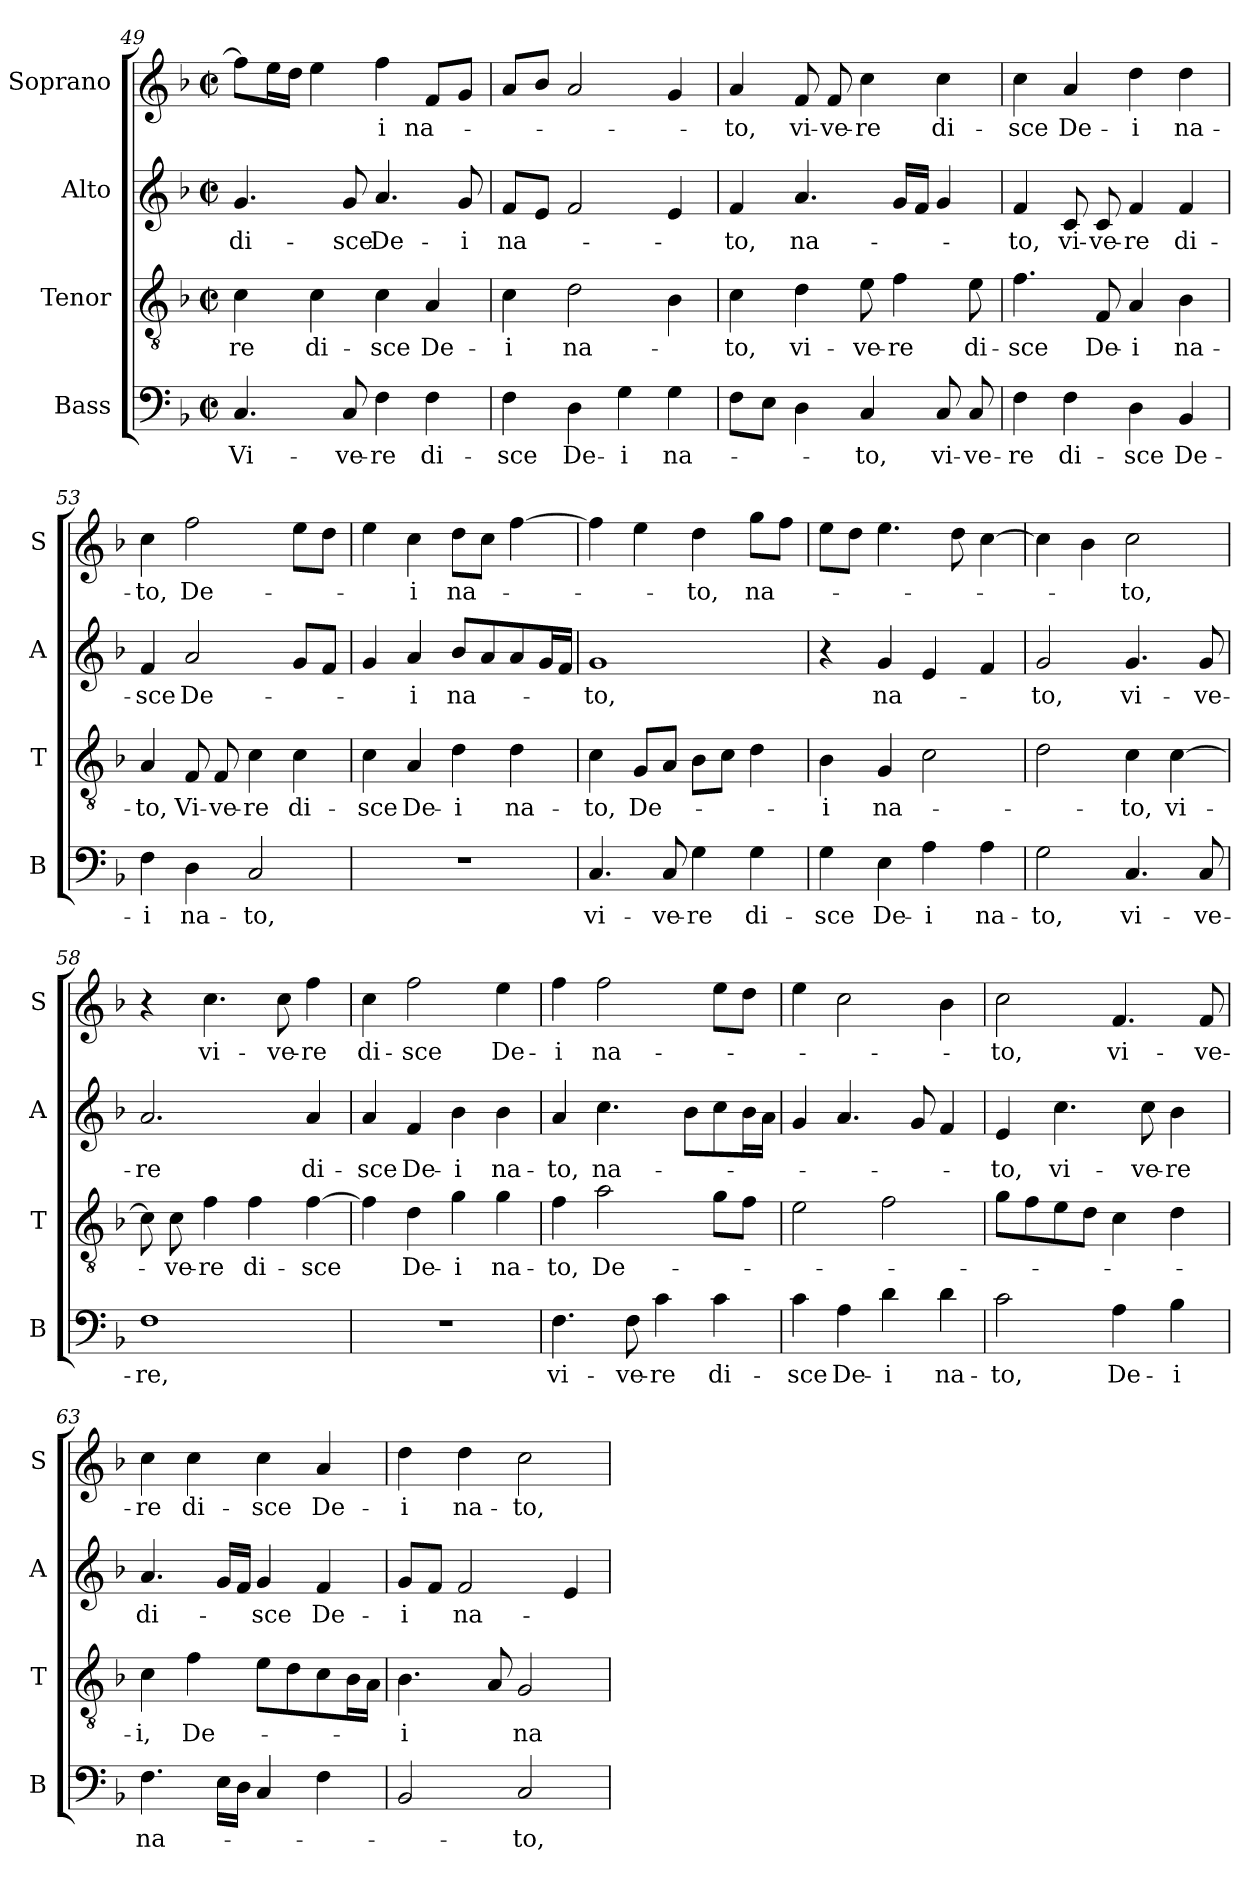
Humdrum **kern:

**kern	**text	**kern	**text	**kern	**text	**kern	**text
*part4	*part4	*part3	*part3	*part2	*part2	*part1	*part1
*staff4	*staff4	*staff3	*staff3	*staff2	*staff2	*staff1	*staff1
*I"Bass	*	*I"Tenor	*	*I"Alto	*	*I"Soprano	*
*I'B	*	*I'T	*	*I'A	*	*I'S	*
*clefF4	*	*clefGv2	*	*clefG2	*	*clefG2	*
*k[b-]	*	*k[b-]	*	*k[b-]	*	*k[b-]	*
*F:	*	*F:	*	*F:	*	*F:	*
*M2/2	*	*M2/2	*	*M2/2	*	*M2/2	*
*met(c|)	*	*met(c|)	*	*met(c|)	*	*met(c|)	*
=49	=49	=49	=49	=49	=49	=49	=49
4.C/	Vi-	4c\	-re	4.g/	di-	8ff\L]	.
.	.	.	.	.	.	16ee\L	.
.	.	.	.	.	.	16dd\JJ	.
.	.	4c\	di-	.	.	4ee\	.
8C/	-ve-	.	.	8g/	-sce	.	.
4F\	-re	4c\	-sce	4.a/	De-	4ff\	-i
4F\	di-	4A/	De-	.	.	8f/L	na-
.	.	.	.	8g/	-i	8g/J	.
=50	=50	=50	=50	=50	=50	=50	=50
4F\	-sce	4c\	-i	8f/L	na-	8a/L	.
.	.	.	.	8e/J	.	8b-/J	.
4D\	De-	2d\	na-	2f/	.	2a/	.
4G\	-i	.	.	.	.	.	.
4G\	na-	4B-\	.	4e/	.	4g/	.
!!LO:LB:g=z
=51	=51	=51	=51	=51	=51	=51	=51
8F\L	.	4c\	-to,	4f/	-to,	4a/	-to,
8E\J	.	.	.	.	.	.	.
4D\	.	4d\	vi-	4.a/	na-	8f/	vi-
.	.	.	.	.	.	8f/	-ve-
4C/	-to,	8e\	-ve-	.	.	4cc\	-re
.	.	4f\	-re	16g/LL	.	.	.
.	.	.	.	16f/JJ	.	.	.
8C/	vi-	.	.	4g/	.	4cc\	di-
8C/	-ve-	8e\	di-	.	.	.	.
=52	=52	=52	=52	=52	=52	=52	=52
4F\	-re	4.f\	-sce	4f/	-to,	4cc\	-sce
4F\	di-	.	.	8c/	vi-	4a/	De-
.	.	8F/	De-	8c/	-ve-	.	.
4D\	-sce	4A/	-i	4f/	-re	4dd\	-i
4BB-/	De-	4B-\	na-	4f/	di-	4dd\	na-
=53	=53	=53	=53	=53	=53	=53	=53
4F\	-i	4A/	-to,	4f/	-sce	4cc\	-to,
4D\	na-	8F/	Vi-	2a/	De-	2ff\	De-
.	.	8F/	-ve-	.	.	.	.
2C/	-to,	4c\	-re	.	.	.	.
.	.	4c\	di-	8g/L	.	8ee\L	.
.	.	.	.	8f/J	.	8dd\J	.
=54	=54	=54	=54	=54	=54	=54	=54
1r	.	4c\	-sce	4g/	.	4ee\	.
.	.	4A/	De-	4a/	-i	4cc\	-i
.	.	4d\	-i	8b-/L	na-	8dd\L	na-
.	.	.	.	8a/	.	8cc\J	.
.	.	4d\	na-	8a/	.	[4ff\	.
.	.	.	.	16g/L	.	.	.
.	.	.	.	16f/JJ	.	.	.
=55	=55	=55	=55	=55	=55	=55	=55
4.C/	vi-	4c\	-to,	1g	-to,	4ff\]	.
.	.	8G/L	De-	.	.	4ee\	.
8C/	-ve-	8A/J	.	.	.	.	.
4G\	-re	8B-\L	.	.	.	4dd\	-to,
.	.	8c\J	.	.	.	.	.
4G\	di-	4d\	.	.	.	8gg\L	na-
.	.	.	.	.	.	8ff\J	.
!!LO:PB:g=z
=56	=56	=56	=56	=56	=56	=56	=56
4G\	-sce	4B-\	-i	4r	.	8ee\L	.
.	.	.	.	.	.	8dd\J	.
4E\	De-	4G/	na-	4g/	na-	4.ee\	.
4A\	-i	2c\	.	4e/	.	.	.
.	.	.	.	.	.	8dd\	.
4A\	na-	.	.	4f/	.	[4cc\	.
=57	=57	=57	=57	=57	=57	=57	=57
2G\	-to,	2d\	.	2g/	-to,	4cc\]	.
.	.	.	.	.	.	4b-\	.
4.C/	vi-	4c\	-to,	4.g/	vi-	2cc\	-to,
.	.	[4c\	vi-	.	.	.	.
8C/	-ve-	.	.	8g/	-ve-	.	.
=58	=58	=58	=58	=58	=58	=58	=58
1F	-re,	8c\]	.	2.a/	-re	4r	.
.	.	8c\	-ve-	.	.	.	.
.	.	4f\	-re	.	.	4.cc\	vi-
.	.	4f\	di-	.	.	.	.
.	.	.	.	.	.	8cc\	-ve-
.	.	[4f\	-sce	4a/	di-	4ff\	-re
=59	=59	=59	=59	=59	=59	=59	=59
1r	.	4f\]	.	4a/	-sce	4cc\	di-
.	.	4d\	De-	4f/	De-	2ff\	-sce
.	.	4g\	-i	4b-\	-i	.	.
.	.	4g\	na-	4b-\	na-	4ee\	De-
=60	=60	=60	=60	=60	=60	=60	=60
4.F\	vi-	4f\	-to,	4a/	-to,	4ff\	-i
.	.	2a\	De-	4.cc\	na-	2ff\	na-
8F\	-ve-	.	.	.	.	.	.
4c\	-re	.	.	.	.	.	.
.	.	.	.	8b-\L	.	.	.
4c\	di-	8g\L	.	8cc\	.	8ee\L	.
.	.	8f\J	.	16b-\L	.	8dd\J	.
.	.	.	.	16a\JJ	.	.	.
!!LO:LB:g=z
=61	=61	=61	=61	=61	=61	=61	=61
4c\	-sce	2e\	.	4g/	.	4ee\	.
4A\	De-	.	.	4.a/	.	2cc\	.
4d\	-i	2f\	.	.	.	.	.
.	.	.	.	8g/	.	.	.
4d\	na-	.	.	4f/	.	4b-\	.
=62	=62	=62	=62	=62	=62	=62	=62
2c\	-to,	8g\L	.	4e/	-to,	2cc\	-to,
.	.	8f\	.	.	.	.	.
.	.	8e\	.	4.cc\	vi-	.	.
.	.	8d\J	.	.	.	.	.
4A\	De-	4c\	.	.	.	4.f/	vi-
.	.	.	.	8cc\	-ve-	.	.
4B-\	-i	4d\	.	4b-\	-re	.	.
.	.	.	.	.	.	8f/	-ve-
=63	=63	=63	=63	=63	=63	=63	=63
4.F\	na-	4c\	-i,	4.a/	di-	4cc\	-re
.	.	4f\	De-	.	.	4cc\	di-
16E\LL	.	.	.	16g/LL	.	.	.
16D\JJ	.	.	.	16f/JJ	.	.	.
4C/	.	8e\L	.	4g/	-sce	4cc\	-sce
.	.	8d\	.	.	.	.	.
4F\	.	8c\	.	4f/	De-	4a/	De-
.	.	16B-\L	.	.	.	.	.
.	.	16A\JJ	.	.	.	.	.
=64	=64	=64	=64	=64	=64	=64	=64
2BB-/	.	4.B-\	-i	8g/L	-i	4dd\	-i
.	.	.	.	8f/J	.	.	.
.	.	.	.	2f/	na-	4dd\	na-
.	.	8A/	.	.	.	.	.
2C/	-to,	2G/	na-	.	.	2cc\	-to,
.	.	.	.	4e/	.	.	.
=	=	=	=	=	=	=	=
*-	*-	*-	*-	*-	*-	*-	*-
